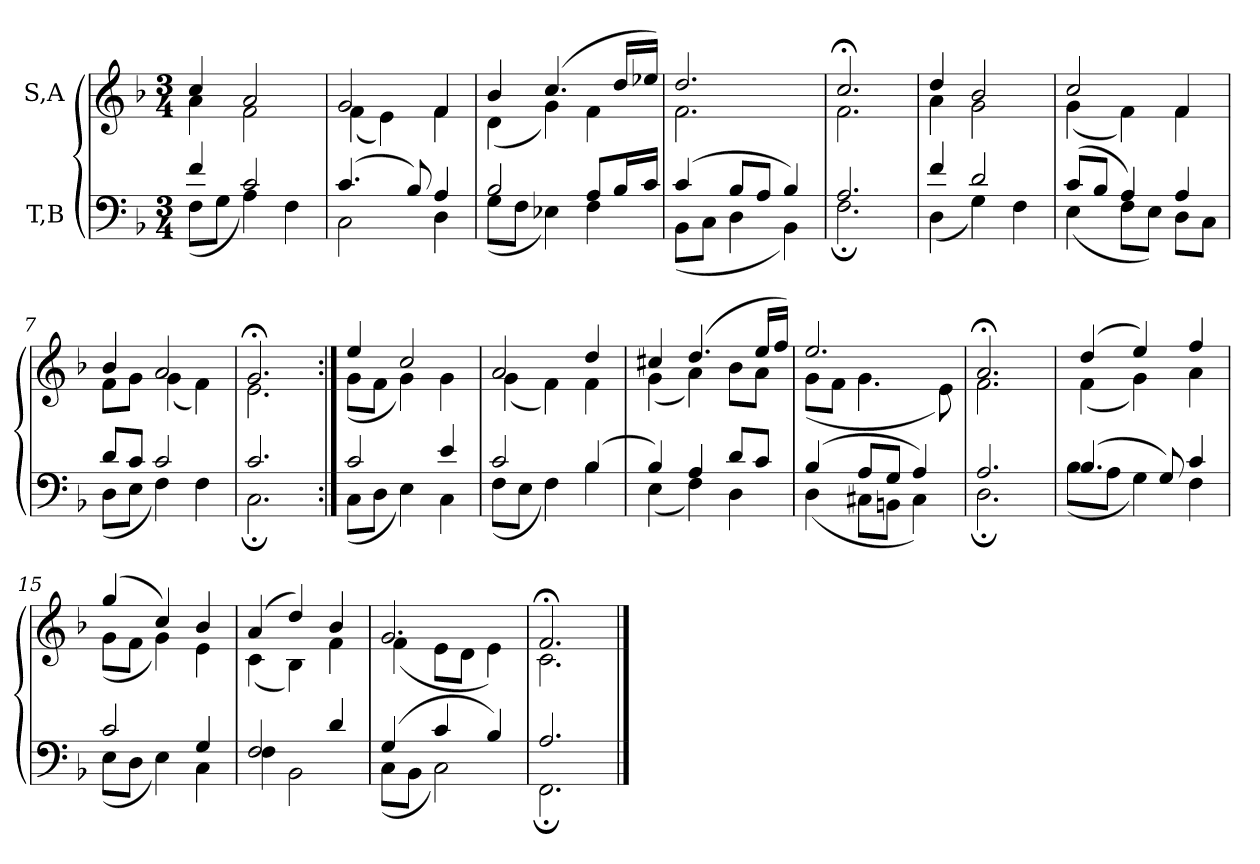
**kern	**kern
*part2	*part1
*staff2	*staff1
*I"T,B	*I"S,A
*clefF4	*clefG2
*k[b-]	*k[b-]
*M3/4	*M3/4
=	=
*^	*^
4f	(<8FL	4cc	4a
.	8GJ	.	.
2c	4A)	2a	2f
.	4F	.	.
=1	=1	=1	=1
(>4.c	2C	2g	(<4f
.	.	.	4e)
8B-)	.	.	.
4A	4D	4f	4f
=2	=2	=2	=2
2B-	(<8GL	4b-	(<4d
.	8FJ	.	.
.	4E-X)	(>4.cc	4g)
8AL	4F	.	4f
16B-L	.	16ddLL	.
16cJJ	.	16ee-XJJ)	.
=3	=3	=3	=3
(>4c	(<8BB-L	2.dd	2.f
.	8CJ	.	.
8B-L	4D	.	.
8AJ	.	.	.
4B-)	4BB-)	.	.
=4	=4	=4	=4
2.A	2.F;	2.cc;<	2.f
=5	=5	=5	=5
4f	(<4D	4dd	4a
2d	4G)	2b-	2g
.	4F	.	.
=6	=6	=6	=6
(>8cL	(<4E	2cc	(<4g
8B-J	.	.	.
4A)	8FL	.	4f)
.	8EJ)	.	.
4A	8DL	4f	4f
.	8CJ	.	.
=7	=7	=7	=7
8dL	(<8DL	4b-	8fL
8cJ	8EJ	.	8gJ
2c	4F)	2a	(<4g
.	4F	.	4f)
=8	=8	=8	=8
2.c	2.C;	2.g;<	2.e
=9:|!	=9:|!	=9:|!	=9:|!
2c	(<8CL	4ee	(<8gL
.	8DJ	.	8fJ
.	4E)	2cc	4g)
4e	4C	.	4g
=10	=10	=10	=10
2c	(<8FL	2a	(<4g
.	8EJ	.	.
.	4F)	.	4f)
(>4B-	4B-	4dd	4f
=11	=11	=11	=11
4B-)	(<4E	4cc#X	(<4g
4A	4F)	(>4.dd	4a)
8dL	4D	.	8b-L
8cJ	.	16eeLL	8aJ
.	.	16ffJJ)	.
=12	=12	=12	=12
(>4B-	(<4D	2.ee	(<8gL
.	.	.	8fJ
8AL	8C#XL	.	4.g
8GJ	8BBnJ	.	.
4A)	4C#)	.	.
.	.	.	8e)
=13	=13	=13	=13
2.A	2.D;	2.a;<	2.f
=14	=14	=14	=14
(>4.B-	(<8B-L	(>4dd	(<4f
.	8AJ	.	.
.	4G)	4ee)	4g)
8G)	.	.	.
4c	4F	4ff	4a
=15	=15	=15	=15
2c	(<8EL	(>4gg	(<8gL
.	8DJ	.	8fJ
.	4E)	4cc)	4g)
4G	4C	4b-	4e
=16	=16	=16	=16
2F	4F	(>4a	(<4c
.	2BB-	4dd)	4B-)
4d	.	4b-	4f
=17	=17	=17	=17
(>4G	(<8CL	2.g	(<4f
.	8BB-J	.	.
4c	2C)	.	8eL
.	.	.	8dJ
4B-)	.	.	4e)
=18	=18	=18	=18
2.A	2.FF;	2.f;<	2.c
*v	*v	*	*
*	*v	*v
==	==
*-	*-
